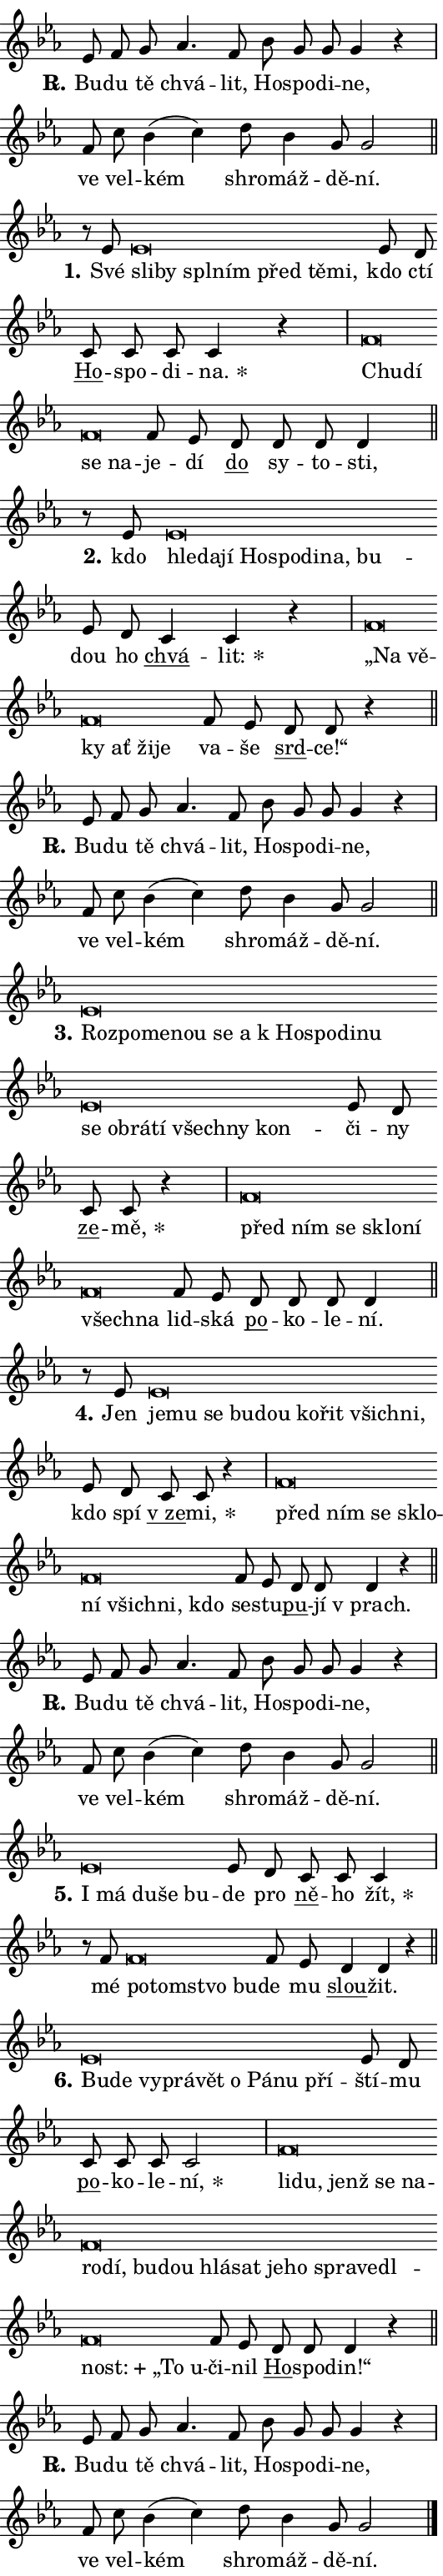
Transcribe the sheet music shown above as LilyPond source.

\version "2.24.0"
\header { tagline = "" }
\paper {
  indent = 0\cm
  top-margin = 0\cm
  right-margin = 0.13\cm % to fit lyric hyphens
  bottom-margin = 0\cm
  left-margin = 0\cm
  paper-width = 9\cm
  page-breaking = #ly:one-page-breaking
  system-system-spacing.basic-distance = #11
  score-system-spacing.basic-distance = #11
  ragged-last = ##f
}


%% Author: Thomas Morley
%% https://lists.gnu.org/archive/html/lilypond-user/2020-05/msg00002.html
#(define (line-position grob)
"Returns position of @var[grob} in current system:
   @code{'start}, if at first time-step
   @code{'end}, if at last time-step
   @code{'middle} otherwise
"
  (let* ((col (ly:item-get-column grob))
         (ln (ly:grob-object col 'left-neighbor))
         (rn (ly:grob-object col 'right-neighbor))
         (col-to-check-left (if (ly:grob? ln) ln col))
         (col-to-check-right (if (ly:grob? rn) rn col))
         (break-dir-left
           (and
             (ly:grob-property col-to-check-left 'non-musical #f)
             (ly:item-break-dir col-to-check-left)))
         (break-dir-right
           (and
             (ly:grob-property col-to-check-right 'non-musical #f)
             (ly:item-break-dir col-to-check-right))))
        (cond ((eqv? 1 break-dir-left) 'start)
              ((eqv? -1 break-dir-right) 'end)
              (else 'middle))))

#(define (tranparent-at-line-position vctor)
  (lambda (grob)
  "Relying on @code{line-position} select the relevant enry from @var{vctor}.
Used to determine transparency,"
    (case (line-position grob)
      ((end) (not (vector-ref vctor 0)))
      ((middle) (not (vector-ref vctor 1)))
      ((start) (not (vector-ref vctor 2))))))

noteHeadBreakVisibility =
#(define-music-function (break-visibility)(vector?)
"Makes @code{NoteHead}s transparent relying on @var{break-visibility}"
#{
  \override NoteHead.transparent =
    #(tranparent-at-line-position break-visibility)
#})

#(define delete-ledgers-for-transparent-note-heads
  (lambda (grob)
    "Reads whether a @code{NoteHead} is transparent.
If so this @code{NoteHead} is removed from @code{'note-heads} from
@var{grob}, which is supposed to be @code{LedgerLineSpanner}.
As a result ledgers are not printed for this @code{NoteHead}"
    (let* ((nhds-array (ly:grob-object grob 'note-heads))
           (nhds-list
             (if (ly:grob-array? nhds-array)
                 (ly:grob-array->list nhds-array)
                 '()))
           ;; Relies on the transparent-property being done before
           ;; Staff.LedgerLineSpanner.after-line-breaking is executed.
           ;; This is fragile ...
           (to-keep
             (remove
               (lambda (nhd)
                 (ly:grob-property nhd 'transparent #f))
               nhds-list)))
      ;; TODO find a better method to iterate over grob-arrays, similiar
      ;; to filter/remove etc for lists
      ;; For now rebuilt from scratch
      (set! (ly:grob-object grob 'note-heads)  '())
      (for-each
        (lambda (nhd)
          (ly:pointer-group-interface::add-grob grob 'note-heads nhd))
        to-keep))))

squashNotes = {
  \override NoteHead.X-extent = #'(-0.2 . 0.2)
  \override NoteHead.Y-extent = #'(-0.75 . 0)
  \override NoteHead.stencil =
    #(lambda (grob)
       (let ((pos (ly:grob-property grob 'staff-position)))
         (begin
           (if (< pos -7) (display "ERROR: Lower brevis then expected\n") (display ""))
           (if (<= pos -6) ly:text-interface::print ly:note-head::print))))
}
unSquashNotes = {
  \revert NoteHead.X-extent
  \revert NoteHead.Y-extent
  \revert NoteHead.stencil
}

hideNotes = \noteHeadBreakVisibility #begin-of-line-visible
unHideNotes = \noteHeadBreakVisibility #all-visible

% work-around for resetting accidentals
% https://lilypond.org/doc/v2.23/Documentation/notation/displaying-rhythms#unmetered-music
cadenzaMeasure = {
  \cadenzaOff
  \partial 1024 s1024
  \cadenzaOn
}

#(define-markup-command (accent layout props text) (markup?)
  "Underline accented syllable"
  (interpret-markup layout props
    #{\markup \override #'(offset . 4.3) \underline { #text }#}))

responsum = \markup \concat {
  "R" \hspace #-1.05 \path #0.1 #'((moveto 0 0.07) (lineto 0.9 0.8)) \hspace #0.05 "."
}

spaceSize = #0.6828661417322834 % exact space size for TeX Gyre Schola

\layout {
  \context {
    \Staff
    \remove "Time_signature_engraver"
    \override LedgerLineSpanner.after-line-breaking = #delete-ledgers-for-transparent-note-heads
  }
  \context {
    \Lyrics {
      \override LyricSpace.minimum-distance = \spaceSize
      \override LyricText.font-name = #"TeX Gyre Schola"
      \override LyricText.font-size = 1
      \override StanzaNumber.font-name = #"TeX Gyre Schola Bold"
      \override StanzaNumber.font-size = 1
    }
  }
  \context {
    \Score 
    \override NoteHead.text =
      #(lambda (grob) 
        (let ((pos (ly:grob-property grob 'staff-position)))
          #{\markup {
            \combine
              \halign #-0.55 \raise #(if (= pos -6) 0 0.5) \override #'(thickness . 2) \draw-line #'(3.2 . 0)
              \musicglyph "noteheads.sM1"
          }#}))
  }
}

% magnetic-lyrics.ily
%
%   written by
%     Jean Abou Samra <jean@abou-samra.fr>
%     Werner Lemberg <wl@gnu.org>
%
%   adapted by
%     Jiri Hon <jiri.hon@gmail.com>
%
% Version 2022-Apr-15

% https://www.mail-archive.com/lilypond-user@gnu.org/msg149350.html

#(define (Left_hyphen_pointer_engraver context)
   "Collect syllable-hyphen-syllable occurrences in lyrics and store
them in properties.  This engraver only looks to the left.  For
example, if the lyrics input is @code{foo -- bar}, it does the
following.

@itemize @bullet
@item
Set the @code{text} property of the @code{LyricHyphen} grob between
@q{foo} and @q{bar} to @code{foo}.

@item
Set the @code{left-hyphen} property of the @code{LyricText} grob with
text @q{foo} to the @code{LyricHyphen} grob between @q{foo} and
@q{bar}.
@end itemize

Use this auxiliary engraver in combination with the
@code{lyric-@/text::@/apply-@/magnetic-@/offset!} hook."
   (let ((hyphen #f)
         (text #f))
     (make-engraver
      (acknowledgers
       ((lyric-syllable-interface engraver grob source-engraver)
        (set! text grob)))
      (end-acknowledgers
       ((lyric-hyphen-interface engraver grob source-engraver)
        ;(when (not (grob::has-interface grob 'lyric-space-interface))
          (set! hyphen grob)));)
      ((stop-translation-timestep engraver)
       (when (and text hyphen)
         (ly:grob-set-object! text 'left-hyphen hyphen))
       (set! text #f)
       (set! hyphen #f)))))

#(define (lyric-text::apply-magnetic-offset! grob)
   "If the space between two syllables is less than the value in
property @code{LyricText@/.details@/.squash-threshold}, move the right
syllable to the left so that it gets concatenated with the left
syllable.

Use this function as a hook for
@code{LyricText@/.after-@/line-@/breaking} if the
@code{Left_@/hyphen_@/pointer_@/engraver} is active."
   (let ((hyphen (ly:grob-object grob 'left-hyphen #f)))
     (when hyphen
       (let ((left-text (ly:spanner-bound hyphen LEFT)))
         (when (grob::has-interface left-text 'lyric-syllable-interface)
           (let* ((common (ly:grob-common-refpoint grob left-text X))
                  (this-x-ext (ly:grob-extent grob common X))
                  (left-x-ext
                   (begin
                     ;; Trigger magnetism for left-text.
                     (ly:grob-property left-text 'after-line-breaking)
                     (ly:grob-extent left-text common X)))
                  ;; `delta` is the gap width between two syllables.
                  (delta (- (interval-start this-x-ext)
                            (interval-end left-x-ext)))
                  (details (ly:grob-property grob 'details))
                  (threshold (assoc-get 'squash-threshold details 0.2)))
             (when (< delta threshold)
               (let* (;; We have to manipulate the input text so that
                      ;; ligatures crossing syllable boundaries are not
                      ;; disabled.  For languages based on the Latin
                      ;; script this is essentially a beautification.
                      ;; However, for non-Western scripts it can be a
                      ;; necessity.
                      (lt (ly:grob-property left-text 'text))
                      (rt (ly:grob-property grob 'text))
                      (is-space (grob::has-interface hyphen 'lyric-space-interface))
                      (space (if is-space " " ""))
                      (extra-delta (if is-space spaceSize 0))
                      ;; Append new syllable.
                      (ltrt-space (if (and (string? lt) (string? rt))
                                (string-append lt space rt)
                                (make-concat-markup (list lt space rt))))
                      ;; Right-align `ltrt` to the right side.
                      (ltrt-space-markup (grob-interpret-markup
                               grob
                               (make-translate-markup
                                (cons (interval-length this-x-ext) 0)
                                (make-right-align-markup ltrt-space)))))
                 (begin
                   ;; Don't print `left-text`.
                   (ly:grob-set-property! left-text 'stencil #f)
                   ;; Set text and stencil (which holds all collected
                   ;; syllables so far) and shift it to the left.
                   (ly:grob-set-property! grob 'text ltrt-space)
                   (ly:grob-set-property! grob 'stencil ltrt-space-markup)
                   (ly:grob-translate-axis! grob (- (- delta extra-delta)) X))))))))))


#(define (lyric-hyphen::displace-bounds-first grob)
   ;; Make very sure this callback isn't triggered too early.
   (let ((left (ly:spanner-bound grob LEFT))
         (right (ly:spanner-bound grob RIGHT)))
     (ly:grob-property left 'after-line-breaking)
     (ly:grob-property right 'after-line-breaking)
     (ly:lyric-hyphen::print grob)))

squashThreshold = #0.4

\layout {
  \context {
    \Lyrics
    \consists #Left_hyphen_pointer_engraver
    \override LyricText.after-line-breaking =
      #lyric-text::apply-magnetic-offset!
    \override LyricHyphen.stencil = #lyric-hyphen::displace-bounds-first
    \override LyricText.details.squash-threshold = \squashThreshold
    \override LyricHyphen.minimum-distance = 0
    \override LyricHyphen.minimum-length = \squashThreshold
  }
}

squashText = \override LyricText.details.squash-threshold = 9999
unSquashText = \override LyricText.details.squash-threshold = \squashThreshold

leftText = \override LyricText.self-alignment-X = #LEFT
unLeftText = \revert LyricText.self-alignment-X

starOffset = #(lambda (grob) 
                (let ((x_offset (ly:self-alignment-interface::aligned-on-x-parent grob)))
                  (if (= x_offset 0) 0 (+ x_offset 1.2))))

star = #(define-music-function (syllable)(string?)
"Append star separator at the end of a syllable"
#{
  \once \override LyricText.X-offset = #starOffset
  \lyricmode { \markup {
    #syllable
    \override #'((font-name . "TeX Gyre Schola Bold")) \hspace #0.2 \lower #0.65 \larger "*"
  } }
#})

starAccent = #(define-music-function (syllable)(string?)
"Append star separator at the end of a syllable and make accent"
#{
  \once \override LyricText.X-offset = #starOffset
  \lyricmode { \markup {
    \accent #syllable
    \override #'((font-name . "TeX Gyre Schola Bold")) \hspace #0.2 \lower #0.65 \larger "*"
  } }
#})

breath = #(define-music-function (syllable)(string?)
"Append breathing indicator at the end of a syllable"
#{
  \lyricmode { \markup { #syllable "+" } }
#})

optionalBreath = #(define-music-function (syllable)(string?)
"Append optional breathing indicator at the end of a syllable"
#{
  \lyricmode { \markup { #syllable "(+)" } }
#})


\score {
    <<
        \new Voice = "melody" { \cadenzaOn \key es \major \relative { es'8 f g as4. f8 \bar "" bes g g \bar "" g4 r \cadenzaMeasure \bar "|" f8 c' \bar "" bes4( c) \bar "" d8 bes4 g8 g2 \cadenzaMeasure \bar "||" \break } }
        \new Lyrics \lyricsto "melody" { \lyricmode { \set stanza = \responsum
Bu -- du tě chvá -- lit, Ho -- spo -- di -- ne, ve vel -- kém shro -- máž -- dě -- ní. } }
    >>
    \layout {}
}

\score {
    <<
        \new Voice = "melody" { \cadenzaOn \key es \major \relative { r8 es'8 \squashNotes es\breve*1/16 \hideNotes \breve*1/16 \bar "" \breve*1/16 \bar "" \breve*1/16 \bar "" \breve*1/16 \bar "" \breve*1/16 \breve*1/16 \bar "" \unHideNotes \unSquashNotes es8 d \bar "" c c c c4 r \cadenzaMeasure \bar "|" \squashNotes f\breve*1/16 \hideNotes \breve*1/16 \bar "" \breve*1/16 \breve*1/16 \bar "" \unHideNotes \unSquashNotes f8 es \bar "" d d d d4 \cadenzaMeasure \bar "||" \break } }
        \new Lyrics \lyricsto "melody" { \lyricmode { \set stanza = "1."
Své \leftText sli -- \squashText by spl -- ním před tě -- mi, \unLeftText \unSquashText kdo ctí \markup \accent Ho -- spo -- di -- \star na. \leftText Chu -- \squashText dí se na -- \unLeftText \unSquashText je -- dí \markup \accent do sy -- to -- sti, } }
    >>
    \layout {}
}

\score {
    <<
        \new Voice = "melody" { \cadenzaOn \key es \major \relative { r8 es'8 \squashNotes es\breve*1/16 \hideNotes \breve*1/16 \bar "" \breve*1/16 \bar "" \breve*1/16 \bar "" \breve*1/16 \bar "" \breve*1/16 \bar "" \breve*1/16 \breve*1/16 \bar "" \unHideNotes \unSquashNotes es8 d \bar "" c4 c r \cadenzaMeasure \bar "|" \squashNotes f\breve*1/16 \hideNotes \breve*1/16 \bar "" \breve*1/16 \bar "" \breve*1/16 \bar "" \breve*1/16 \breve*1/16 \bar "" \unHideNotes \unSquashNotes f8 es \bar "" d8 d r4 \cadenzaMeasure \bar "||" \break } }
        \new Lyrics \lyricsto "melody" { \lyricmode { \set stanza = "2."
kdo \leftText hle -- \squashText da -- jí Ho -- spo -- di -- na, bu -- \unLeftText \unSquashText dou ho \markup \accent chvá -- \star lit: \leftText „Na \squashText vě -- ky ať ži -- je \unLeftText \unSquashText va -- še \markup \accent srd -- ce!“ } }
    >>
    \layout {}
}

\score {
    <<
        \new Voice = "melody" { \cadenzaOn \key es \major \relative { es'8 f g as4. f8 \bar "" bes g g \bar "" g4 r \cadenzaMeasure \bar "|" f8 c' \bar "" bes4( c) \bar "" d8 bes4 g8 g2 \cadenzaMeasure \bar "||" \break } }
        \new Lyrics \lyricsto "melody" { \lyricmode { \set stanza = \responsum
Bu -- du tě chvá -- lit, Ho -- spo -- di -- ne, ve vel -- kém shro -- máž -- dě -- ní. } }
    >>
    \layout {}
}

\score {
    <<
        \new Voice = "melody" { \cadenzaOn \key es \major \relative { \squashNotes es'\breve*1/16 \hideNotes \breve*1/16 \bar "" \breve*1/16 \bar "" \breve*1/16 \bar "" \breve*1/16 \bar "" \breve*1/16 \bar "" \breve*1/16 \bar "" \breve*1/16 \bar "" \breve*1/16 \bar "" \breve*1/16 \bar "" \breve*1/16 \bar "" \breve*1/16 \bar "" \breve*1/16 \bar "" \breve*1/16 \bar "" \breve*1/16 \bar "" \breve*1/16 \breve*1/16 \bar "" \unHideNotes \unSquashNotes es8 d \bar "" c8 c r4 \cadenzaMeasure \bar "|" \squashNotes f\breve*1/16 \hideNotes \breve*1/16 \bar "" \breve*1/16 \bar "" \breve*1/16 \bar "" \breve*1/16 \bar "" \breve*1/16 \breve*1/16 \bar "" \unHideNotes \unSquashNotes f8 es \bar "" d d d d4 \cadenzaMeasure \bar "||" \break } }
        \new Lyrics \lyricsto "melody" { \lyricmode { \set stanza = "3."
\leftText Roz -- \squashText po -- me -- nou se a "k Ho" -- spo -- di -- nu se ob -- rá -- tí všech -- ny kon -- \unLeftText \unSquashText či -- ny \markup \accent ze -- \star mě, \leftText před \squashText ním se sklo -- ní všech -- na \unLeftText \unSquashText lid -- ská \markup \accent po -- ko -- le -- ní. } }
    >>
    \layout {}
}

\score {
    <<
        \new Voice = "melody" { \cadenzaOn \key es \major \relative { r8 es'8 \squashNotes es\breve*1/16 \hideNotes \breve*1/16 \bar "" \breve*1/16 \bar "" \breve*1/16 \bar "" \breve*1/16 \bar "" \breve*1/16 \bar "" \breve*1/16 \bar "" \breve*1/16 \breve*1/16 \bar "" \unHideNotes \unSquashNotes es8 d \bar "" c8 c r4 \cadenzaMeasure \bar "|" \squashNotes f\breve*1/16 \hideNotes \breve*1/16 \bar "" \breve*1/16 \bar "" \breve*1/16 \bar "" \breve*1/16 \bar "" \breve*1/16 \bar "" \breve*1/16 \breve*1/16 \bar "" \unHideNotes \unSquashNotes f8 es \bar "" d d d4 r \cadenzaMeasure \bar "||" \break } }
        \new Lyrics \lyricsto "melody" { \lyricmode { \set stanza = "4."
Jen \leftText je -- \squashText mu se bu -- dou ko -- řit všich -- ni, \unLeftText \unSquashText kdo spí \markup \accent "v ze" -- \star mi, \leftText před \squashText ním se sklo -- ní všich -- ni, kdo \unLeftText \unSquashText se -- stu -- \markup \accent pu -- jí "v prach." } }
    >>
    \layout {}
}

\score {
    <<
        \new Voice = "melody" { \cadenzaOn \key es \major \relative { es'8 f g as4. f8 \bar "" bes g g \bar "" g4 r \cadenzaMeasure \bar "|" f8 c' \bar "" bes4( c) \bar "" d8 bes4 g8 g2 \cadenzaMeasure \bar "||" \break } }
        \new Lyrics \lyricsto "melody" { \lyricmode { \set stanza = \responsum
Bu -- du tě chvá -- lit, Ho -- spo -- di -- ne, ve vel -- kém shro -- máž -- dě -- ní. } }
    >>
    \layout {}
}

\score {
    <<
        \new Voice = "melody" { \cadenzaOn \key es \major \relative { \squashNotes es'\breve*1/16 \hideNotes \breve*1/16 \bar "" \breve*1/16 \bar "" \breve*1/16 \breve*1/16 \bar "" \unHideNotes \unSquashNotes es8 d \bar "" c c c4 \cadenzaMeasure \bar "|" r8 f8 \squashNotes f\breve*1/16 \hideNotes \breve*1/16 \bar "" \breve*1/16 \breve*1/16 \bar "" \unHideNotes \unSquashNotes f8 es \bar "" d4 d r \cadenzaMeasure \bar "||" \break } }
        \new Lyrics \lyricsto "melody" { \lyricmode { \set stanza = "5."
\leftText I \squashText má du -- še bu -- \unLeftText \unSquashText de pro \markup \accent ně -- ho \star žít, mé \leftText po -- \squashText tom -- stvo bu -- \unLeftText \unSquashText de mu \markup \accent slou -- žit. } }
    >>
    \layout {}
}

\score {
    <<
        \new Voice = "melody" { \cadenzaOn \key es \major \relative { \squashNotes es'\breve*1/16 \hideNotes \breve*1/16 \bar "" \breve*1/16 \bar "" \breve*1/16 \bar "" \breve*1/16 \bar "" \breve*1/16 \bar "" \breve*1/16 \bar "" \breve*1/16 \breve*1/16 \bar "" \unHideNotes \unSquashNotes es8 d \bar "" c c c c2 \cadenzaMeasure \bar "|" \squashNotes f\breve*1/16 \hideNotes \breve*1/16 \bar "" \breve*1/16 \bar "" \breve*1/16 \bar "" \breve*1/16 \bar "" \breve*1/16 \bar "" \breve*1/16 \bar "" \breve*1/16 \bar "" \breve*1/16 \bar "" \breve*1/16 \bar "" \breve*1/16 \bar "" \breve*1/16 \bar "" \breve*1/16 \bar "" \breve*1/16 \bar "" \breve*1/16 \bar "" \breve*1/16 \bar "" \breve*1/16 \bar "" \breve*1/16 \breve*1/16 \bar "" \unHideNotes \unSquashNotes f8 es \bar "" d d d4 r \cadenzaMeasure \bar "||" \break } }
        \new Lyrics \lyricsto "melody" { \lyricmode { \set stanza = "6."
\leftText Bu -- \squashText de vy -- prá -- vět o Pá -- nu pří -- \unLeftText \unSquashText ští -- mu \markup \accent po -- ko -- le -- \star ní, \leftText li -- \squashText du, jenž se na -- ro -- dí, bu -- dou hlá -- sat je -- ho spra -- ve -- dl -- \breath "nost:" „To u -- \unLeftText \unSquashText či -- nil \markup \accent Ho -- spo -- din!“ } }
    >>
    \layout {}
}

\score {
    <<
        \new Voice = "melody" { \cadenzaOn \key es \major \relative { es'8 f g as4. f8 \bar "" bes g g \bar "" g4 r \cadenzaMeasure \bar "|" f8 c' \bar "" bes4( c) \bar "" d8 bes4 g8 g2 \cadenzaMeasure \bar "||" \break } \bar "|." }
        \new Lyrics \lyricsto "melody" { \lyricmode { \set stanza = \responsum
Bu -- du tě chvá -- lit, Ho -- spo -- di -- ne, ve vel -- kém shro -- máž -- dě -- ní. } }
    >>
    \layout {}
}
